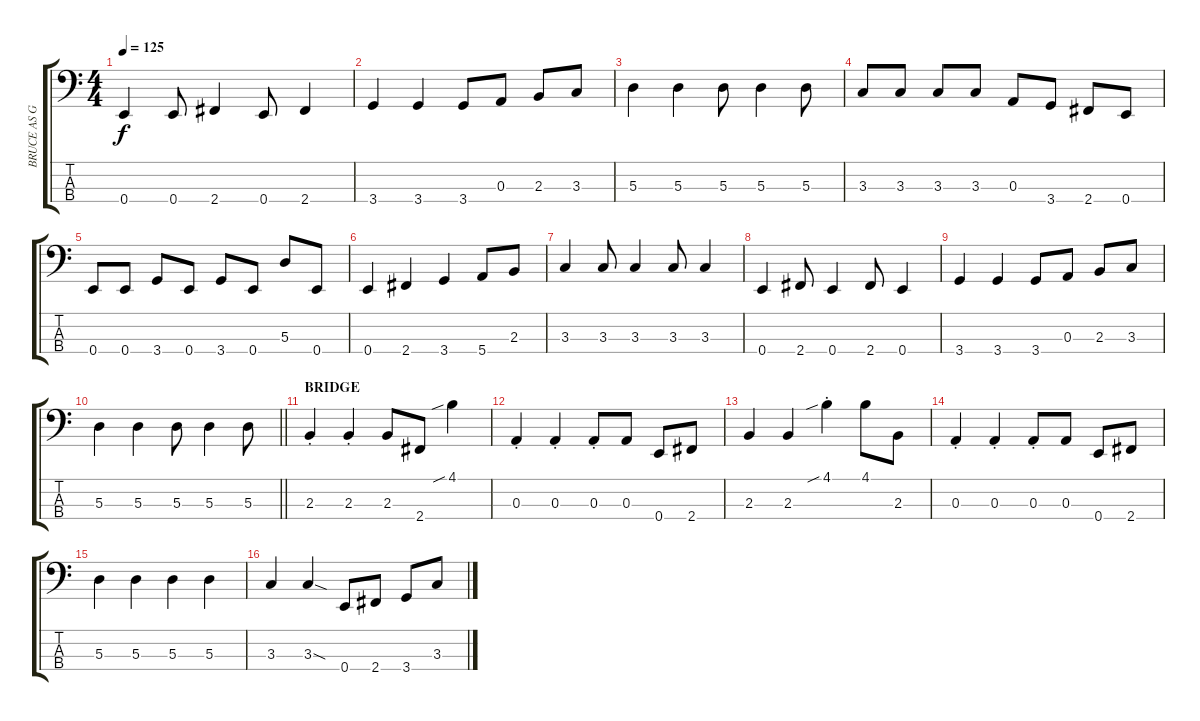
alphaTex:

\track ("BRUCE AS GENE" "BRUCE AS G") {instrument electricbassfinger}
\staff {score tabs}
\tuning (G2 D2 A1 E1) {hide}
\ts (4 4)
\tempo 125
\clef f4
\ks c
0.4.4{dy f} 0.4.8 2.4.4 0.4.8 2.4.4 |
3.4.4 3.4.4 3.4.8 0.3.8 2.3.8 3.3.8 |
5.3.4 5.3.4 5.3.8 5.3.4 5.3.8 |
3.3.8 3.3.8 3.3.8 3.3.8 0.3.8 3.4.8 2.4.8 0.4.8 |
0.4.8 0.4.8 3.4.8 0.4.8 3.4.8 0.4.8 5.3.8 0.4.8 |
0.4.4 2.4.4 3.4.4 5.4.8 2.3.8 |
3.3.4 3.3.8 3.3.4 3.3.8 3.3.4 |
0.4.4 2.4.8 0.4.4 2.4.8 0.4.4 |
3.4.4 3.4.4 3.4.8 0.3.8 2.3.8 3.3.8 |
\barLineRight lightlight
5.3.4 5.3.4 5.3.8 5.3.4 5.3.8 |
\section ("" "BRIDGE")
2.3{st}.4 2.3{st}.4 2.3.8 2.4.8 4.1{sib}.4 |
0.3{st}.4 0.3{st}.4 0.3{st}.8 0.3.8 0.4.8 2.4.8 |
2.3.4 2.3.4 4.1{sib st}.4 4.1.8 2.3.8 |
0.3{st}.4 0.3{st}.4 0.3{st}.8 0.3.8 0.4.8 2.4.8 |
5.3.4 5.3.4 5.3.4 5.3.4 |
3.3.4 3.3{sod}.4 0.4.8 2.4.8 3.4.8 3.3.8
